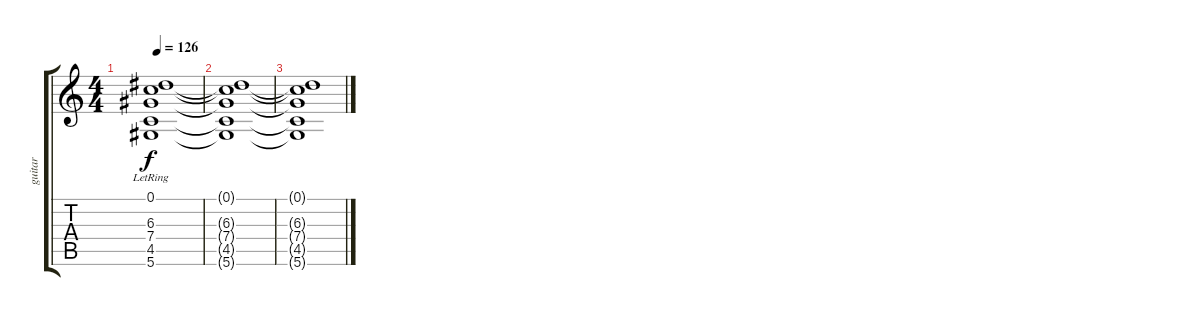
\track ("guitar" "guitar") {instrument distortionguitar}
\staff {score tabs}
\tuning (Eb4 Bb3 Gb3 Db3 Ab2 Eb2) {hide}
\ts (4 4)
\tempo 126
\clef g2
\ks c
(0.1 6.3{lr} 7.4{lr} 4.5{lr} 5.6{lr}).1{dy f volume 0} |
(0.1{t} 6.3{t} 7.4{t} 4.5{t} 5.6{t}).1 |
(0.1{t} 6.3{t} 7.4{t} 4.5{t} 5.6{t}).1
